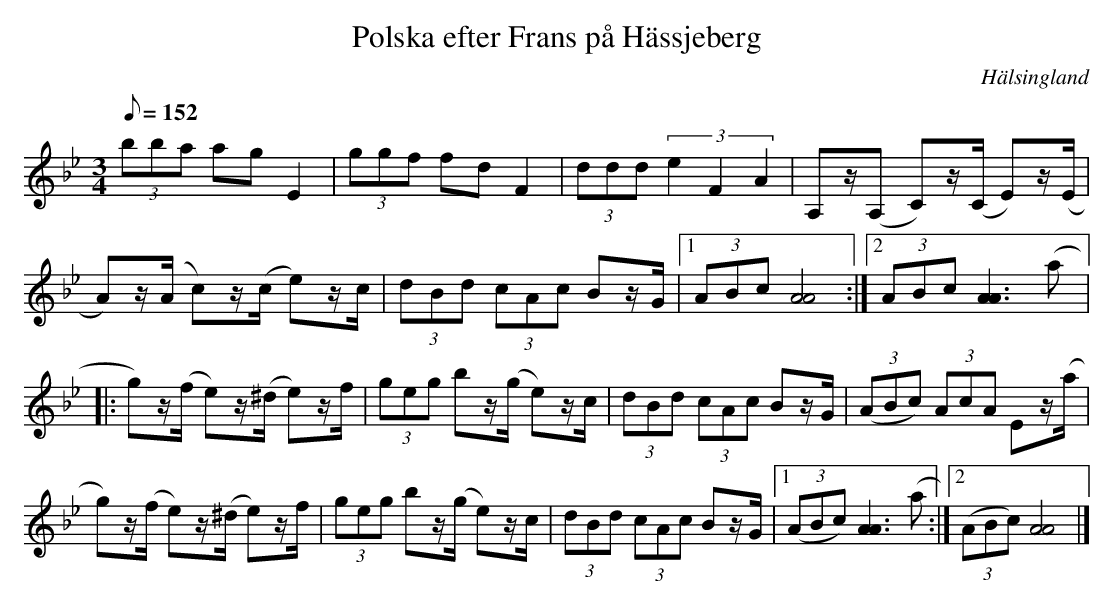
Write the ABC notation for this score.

X:1
T:Polska efter Frans på Hässjeberg
O:Hälsingland
M:3/4
L:1/8
Q:152
K:Bb
(3bb-a a-g E2|(3gg-f f-d F2|(3ddd (3e2F2A2|
A,z/(A, C)z/(C/ E)z/(E/|A)z/(A/ c)z/(c/ e)z/c/|(3dBd (3cAc Bz/G/|[1(3ABc [A4A4]:|[2(3ABc [A3A3](a|:!
g)z/(f/ e)z/(^d/ e)z/f/|(3geg bz/(g/ e)z/c/|(3dBd (3cAc Bz/G/|((3ABc) (3AcA Ez/(a/|!
g)z/(f/ e)z/(^d/ e)z/f/|(3geg bz/(g/ e)z/c/|(3dBd (3cAc Bz/G/|[1((3ABc) [A3A3](a:|[2((3ABc) [A4A4]|]
